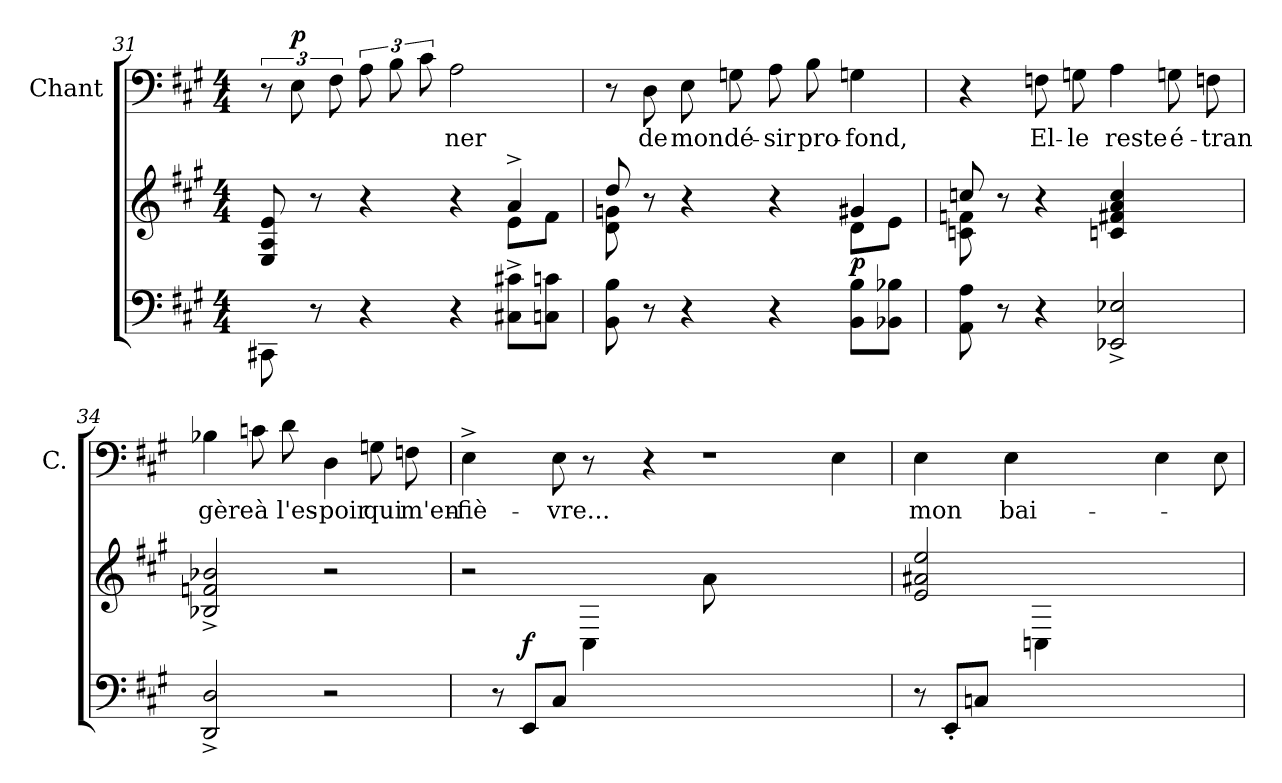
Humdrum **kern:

**kern	**dynam	**kern	**kern	**text	**dynam
*part3	*part3	*part2	*part1	*part1	*part1
*staff3	*staff3	*staff2	*staff1	*staff1	*staff1
*	*	*	*I"Chant	*	*
*	*	*	*I'C.	*	*
*clefF4	*	*clefG2	*clefF4	*	*
*k[f#c#g#]	*	*k[f#c#g#]	*k[f#c#g#]	*	*
*M4/4	*	*M4/4	*M4/4	*	*
=31	=31	=31	=31	=31	=31
*	*	*^	*	*	*
8CC#Xi\	.	8ej/ 8Aj/ 8Ej/	8ryy	12r	.	.
!	!	!	!	!	!	!LO:DY:a
.	.	.	.	12Ej\	.	p
8r	.	8r	8ryy	.	.	.
.	.	.	.	12F#j\	.	.
4r	.	4r	4ryy	12Aj\	.	.
.	.	.	.	12Bj\	.	.
.	.	.	.	12c#j\	.	.
4r	.	4r	4ryy	2Aj\	ner	.
8C#Xi^<\ 8c#Xi^<\L	.	4a^>j/	8eZ\L	.	.	.
8Cni\ 8cni\J	.	.	8f#Z\J	.	.	.
!!LO:LB:g=z
=32	=32	=32	=32	=32	=32	=32
8BBi\ 8Bi\	.	8ddj/	8dZ\ 8gnZ\	8r	.	.
8r	.	8r	8ryy	8Dj\	de	.
4r	.	4r	8ryy	8Ej\	mon	.
.	.	.	8ryy	8Gnj\	dé-	.
4r	.	4r	8ryy	8Aj\	sir	.
.	.	.	8ryy	8Bj\	pro-	.
!	!LO:DY:a	!	!	!	!	!
8BBi\ 8Bi\L	p	4g#j/	8dZ\L	4Gnj\	fond,	.
8BB-Xi\ 8B-Xi\J	.	.	8eZ\J	.	.	.
=33	=33	=33	=33	=33	=33	=33
8AAi\ 8Ai\	.	8ccnj/	8cZ\ 8fnZ\	4r	.	.
8r	.	8r	2..ryy	.	.	.
4r	.	4r	.	8Fnj\	El-	.
.	.	.	.	8Gnj\	le	.
2E-Xi^>^</ 2EE-Xi^>^</	.	4ccj/ 4aj/ 4f#j/ 4cnj/	.	4Aj\	reste	.
.	.	4ryy	.	8Gnj\	é-	.
.	.	.	.	8Fnj\	tran	.
*	*	*v	*v	*	*	*
=34	=34	=34	=34	=34	=34
2Di^</ 2DDi^</	.	2b-Xj^</ 2fnj^</ 2B-Xj^</	4B-Xj\	gère	.
.	.	.	8cnj\	à	.
.	.	.	8dj\	l'es-	.
2r	.	2r	4Dj\	poir	.
.	.	.	8Gnj\	qui	.
.	.	.	8Fnj\	m'en-	.
!!LO:LB:g=z
=35	=35	=35	=35	=35	=35
*	*	*^	*	*	*
*	*	*	*^	*	*	*
8ryy	.	2r	8ryy	8ryy	4E^>j\	fiè-	.
8r	.	.	8ryy	8ryy	.	.	.
!	!LO:DY:a	!	!	!	!	!	!
8EEi/L	f	.	8ryy	8ryy	8ryy	.	.
8C#i/J	.	.	8ryy	8ryy	8Ej\	vre...	.
2ryy	.	2ryy	4C#Z\	8ryy	8r	.	.
.	.	.	.	8ryy	8ryy	.	.
.	.	.	4ryy	8ryy	4r	.	.
.	.	.	.	8ryy	.	.	.
8ryy	.	1ryy	1ryy	8aV\	1r	.	.
1ryy	.	.	.	1ryy	.	.	.
.	.	4ryy	4ryy	.	4EN\	.	.
8ryy	.	.	.	8ryy	.	.	.
*	*	*	*v	*v	*	*	*
=36	=36	=36	=36	=36	=36	=36
8r	.	2eej/ 2a#Xj/ 2ej/	8ryy	4Ej\	mon	.
8EE'>i/L	.	.	8ryy	.	.	.
8Cni/J	.	.	8ryy	8ryy	.	.
2ryy	.	.	8ryy	4Ej\	bai-	.
.	.	2ryy	4CnZ\	.	.	.
.	.	.	.	8ryy	.	.
.	.	.	4ryy	8ryy	.	.
8ryy	.	.	.	8ryy	.	.
!	!	!	!	!LO:N:vis=4	!	!
2ryy	.	2ryy	2ryy	4.EN\	.	.
.	.	.	.	8EN\	.	.
*	*	*v	*v	*	*	*
=	=	=	=	=	=
*-	*-	*-	*-	*-	*-
